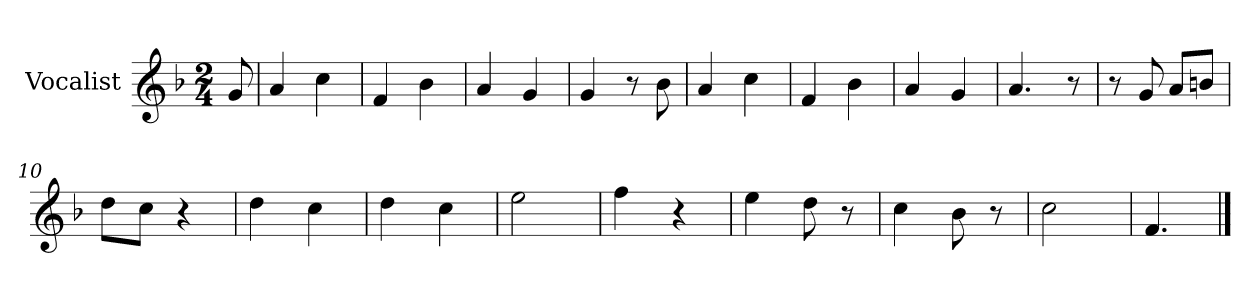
**kern
*part1
*staff1
*I"Vocalist
*k[b-]
*F:
*M2/4
=
8g
=1
4a
4cc
=2
4f
4b-
=3
4a
4g
=4
4g
8r
8b-
=5
4a
4cc
=6
4f
4b-
=7
4a
4g
=8
4.a
8r
=9
8r
8g
8aL
8bnJ
=10
8ddL
8ccJ
4r
=11
4dd
4cc
=12
4dd
4cc
=13
2ee
=14
4ff
4r
=15
4ee
8dd
8r
=16
4cc
8b-
8r
=17
2cc
=18
4.f
==
*-
